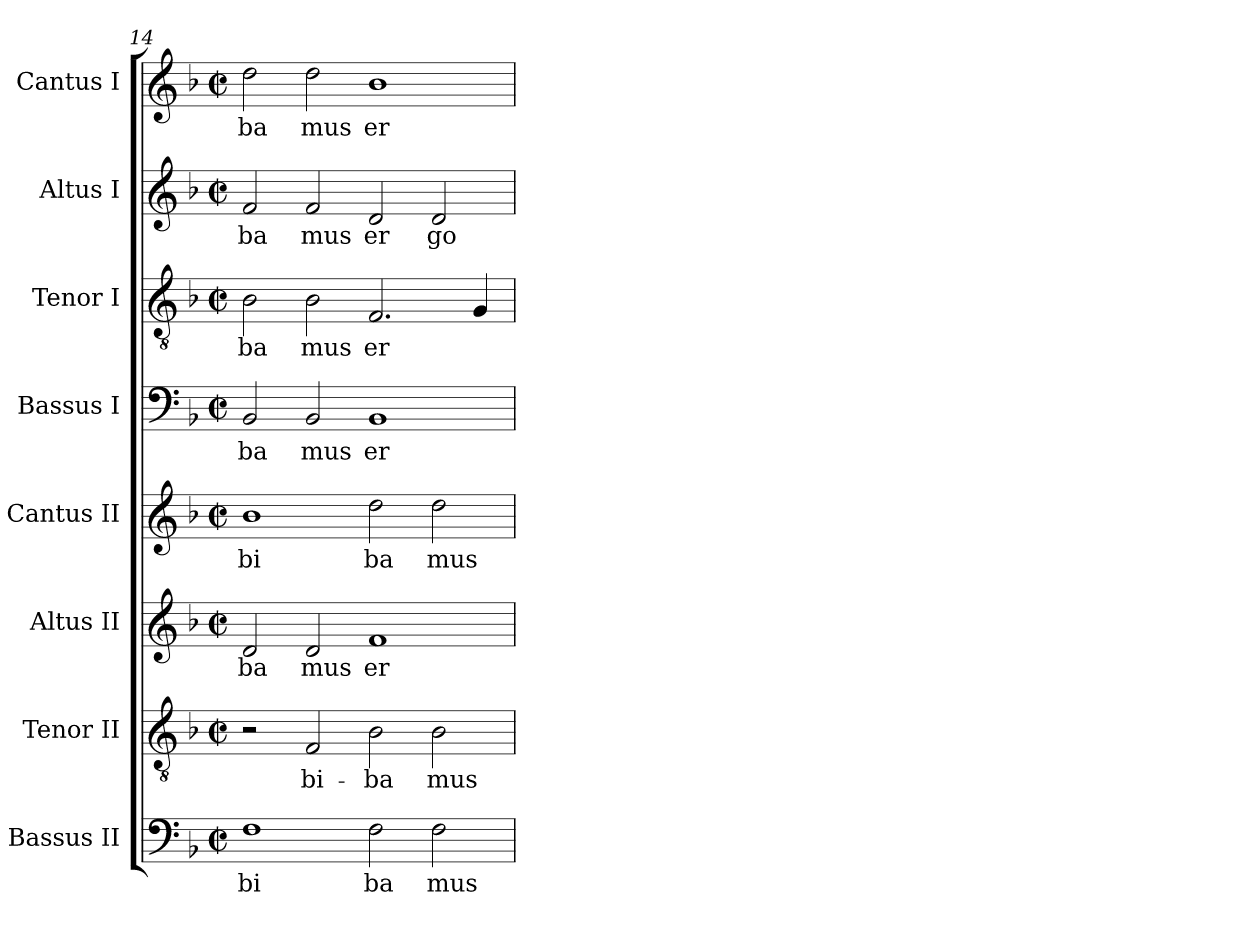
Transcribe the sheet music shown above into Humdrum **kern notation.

**kern	**text	**kern	**text	**kern	**text	**kern	**text	**kern	**text	**kern	**text	**kern	**text	**kern	**text
*part8	*part8	*part7	*part7	*part6	*part6	*part5	*part5	*part4	*part4	*part3	*part3	*part2	*part2	*part1	*part1
*staff8	*staff8	*staff7	*staff7	*staff6	*staff6	*staff5	*staff5	*staff4	*staff4	*staff3	*staff3	*staff2	*staff2	*staff1	*staff1
*I"Bassus II	*	*I"Tenor II	*	*I"Altus II	*	*I"Cantus II	*	*I"Bassus I	*	*I"Tenor I	*	*I"Altus I	*	*I"Cantus I	*
!!LO:PB:g=z
*clefF4	*	*clefGv2	*	*clefG2	*	*clefG2	*	*clefF4	*	*clefGv2	*	*clefG2	*	*clefG2	*
*k[b-]	*	*k[b-]	*	*k[b-]	*	*k[b-]	*	*k[b-]	*	*k[b-]	*	*k[b-]	*	*k[b-]	*
*F:	*	*F:	*	*F:	*	*F:	*	*F:	*	*F:	*	*F:	*	*F:	*
*M2/2	*	*M2/2	*	*M2/2	*	*M2/2	*	*M2/2	*	*M2/2	*	*M2/2	*	*M2/2	*
*met(c|)	*	*met(c|)	*	*met(c|)	*	*met(c|)	*	*met(c|)	*	*met(c|)	*	*met(c|)	*	*met(c|)	*
=14	=14	=14	=14	=14	=14	=14	=14	=14	=14	=14	=14	=14	=14	=14	=14
!	!LO:LY:b:cj	!	!	!	!LO:LY:b:cj	!	!LO:LY:b:cj	!	!LO:LY:b:cj	!	!LO:LY:b:cj	!	!LO:LY:b:cj	!	!LO:LY:b:cj
1F	bi	2r	.	2d/	ba	1b-	bi	2BB-/	ba	2B-\	ba	2f/	-ba	2dd\	-ba
!	!	!	!LO:LY:b:cj	!	!LO:LY:b:cj	!	!	!	!LO:LY:b:cj	!	!LO:LY:b:cj	!	!LO:LY:b:cj	!	!LO:LY:b:cj
.	.	2F/	bi-	2d/	mus	.	.	2BB-/	mus	2B-\	mus	2f/	mus	2dd\	mus
!	!LO:LY:b:cj	!	!LO:LY:b:cj	!	!LO:LY:b:cj	!	!LO:LY:b:cj	!	!LO:LY:b:cj	!	!LO:LY:b:cj	!	!LO:LY:b:cj	!	!LO:LY:b:cj
2F\	ba	2B-\	-ba	1f	er	2dd\	ba	1BB-	er	2.F/	er	2d/	er	1b-	er
!	!LO:LY:b:cj	!	!LO:LY:b:cj	!	!	!	!LO:LY:b:cj	!	!	!	!	!	!LO:LY:b:cj	!	!
2F\	mus	2B-\	mus	.	.	2dd\	mus	.	.	.	.	2d/	go	.	.
.	.	.	.	.	.	.	.	.	.	4G/	.	.	.	.	.
=	=	=	=	=	=	=	=	=	=	=	=	=	=	=	=
*-	*-	*-	*-	*-	*-	*-	*-	*-	*-	*-	*-	*-	*-	*-	*-
